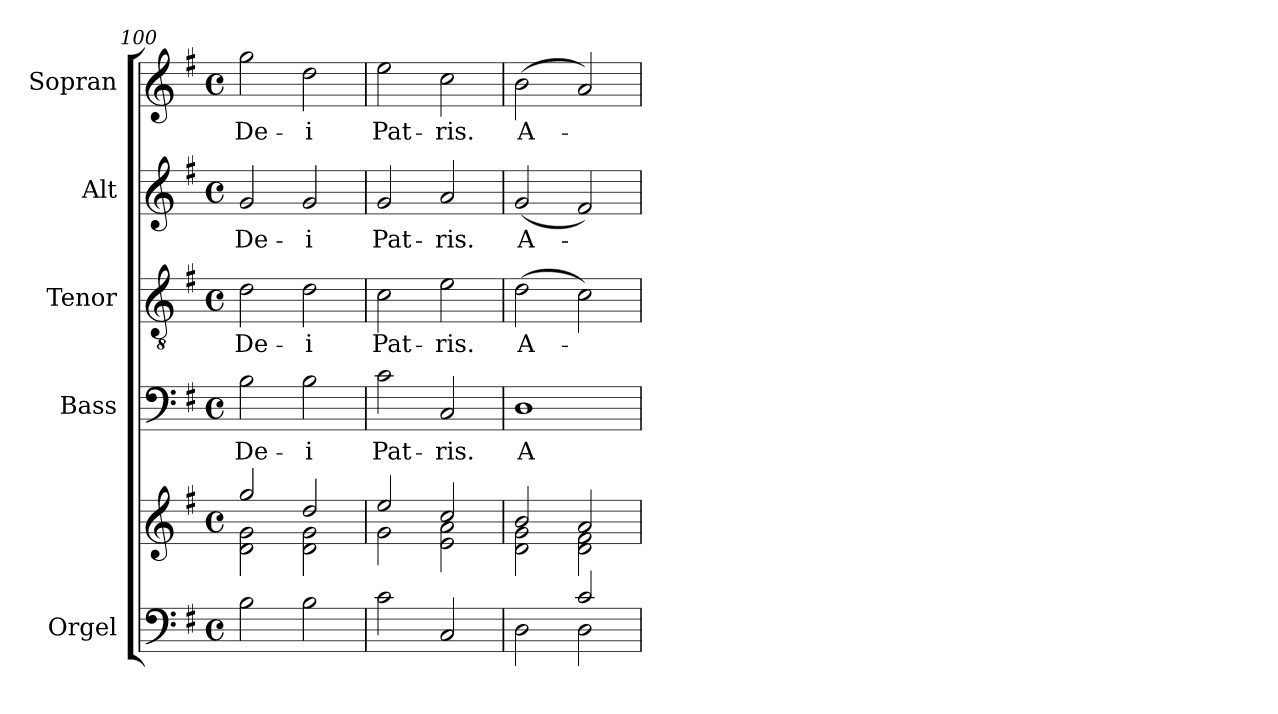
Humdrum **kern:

**kern	**kern	**kern	**text	**kern	**text	**kern	**text	**kern	**text
*part5	*part5	*part4	*part4	*part3	*part3	*part2	*part2	*part1	*part1
*staff6	*staff5	*staff4	*staff4	*staff3	*staff3	*staff2	*staff2	*staff1	*staff1
*I"Orgel	*	*I"Bass	*	*I"Tenor	*	*I"Alt	*	*I"Sopran	*
*I'Org.	*	*I'B.	*	*I'T.	*	*I'A.	*	*I'S.	*
*clefF4	*clefG2	*clefF4	*	*clefGv2	*	*clefG2	*	*clefG2	*
*k[f#]	*k[f#]	*k[f#]	*	*k[f#]	*	*k[f#]	*	*k[f#]	*
*G:	*G:	*G:	*	*G:	*	*G:	*	*G:	*
*M4/4	*M4/4	*M4/4	*	*M4/4	*	*M4/4	*	*M4/4	*
*met(c)	*met(c)	*met(c)	*	*met(c)	*	*met(c)	*	*met(c)	*
=100	=100	=100	=100	=100	=100	=100	=100	=100	=100
*	*^	*	*	*	*	*	*	*	*
!	!	!	!	!LO:LY:b	!	!LO:LY:b	!	!LO:LY:b	!	!LO:LY:b
2B\	2gg/	2d\ 2g\	2B\	De-	2d\	De-	2g/	De-	2gg\	De-
!	!	!	!	!LO:LY:b	!	!LO:LY:b	!	!LO:LY:b	!	!LO:LY:b
2B\	2dd/	2d\ 2g\	2B\	-i	2d\	-i	2g/	-i	2dd\	-i
!!LO:LB:g=z
=101	=101	=101	=101	=101	=101	=101	=101	=101	=101	=101
!	!	!	!	!LO:LY:b	!	!LO:LY:b	!	!LO:LY:b	!	!LO:LY:b
2c\	2ee/	2g\	2c\	Pat-	2c\	Pat-	2g/	Pat-	2ee\	Pat-
!	!	!	!	!LO:LY:b	!	!LO:LY:b	!	!LO:LY:b	!	!LO:LY:b
2C/	2cc/	2e\ 2a\	2C/	-ris.	2e\	-ris.	2a/	-ris.	2cc\	-ris.
=102	=102	=102	=102	=102	=102	=102	=102	=102	=102	=102
*^	*	*	*	*	*	*	*	*	*	*
!	!	!	!	!	!LO:LY:b	!	!LO:LY:b	!	!LO:LY:b	!	!LO:LY:b
2ryy	2D\	2b/	2d\ 2g\	1D	A-	(>2d\	A-	(<2g/	A-	(>2b\	A-
2c/	2D\	2a/	2d\ 2f#\	.	.	2c\)	.	2f#/)	.	2a/)	.
*v	*v	*	*	*	*	*	*	*	*	*	*
*	*v	*v	*	*	*	*	*	*	*	*
=	=	=	=	=	=	=	=	=	=
*-	*-	*-	*-	*-	*-	*-	*-	*-	*-
